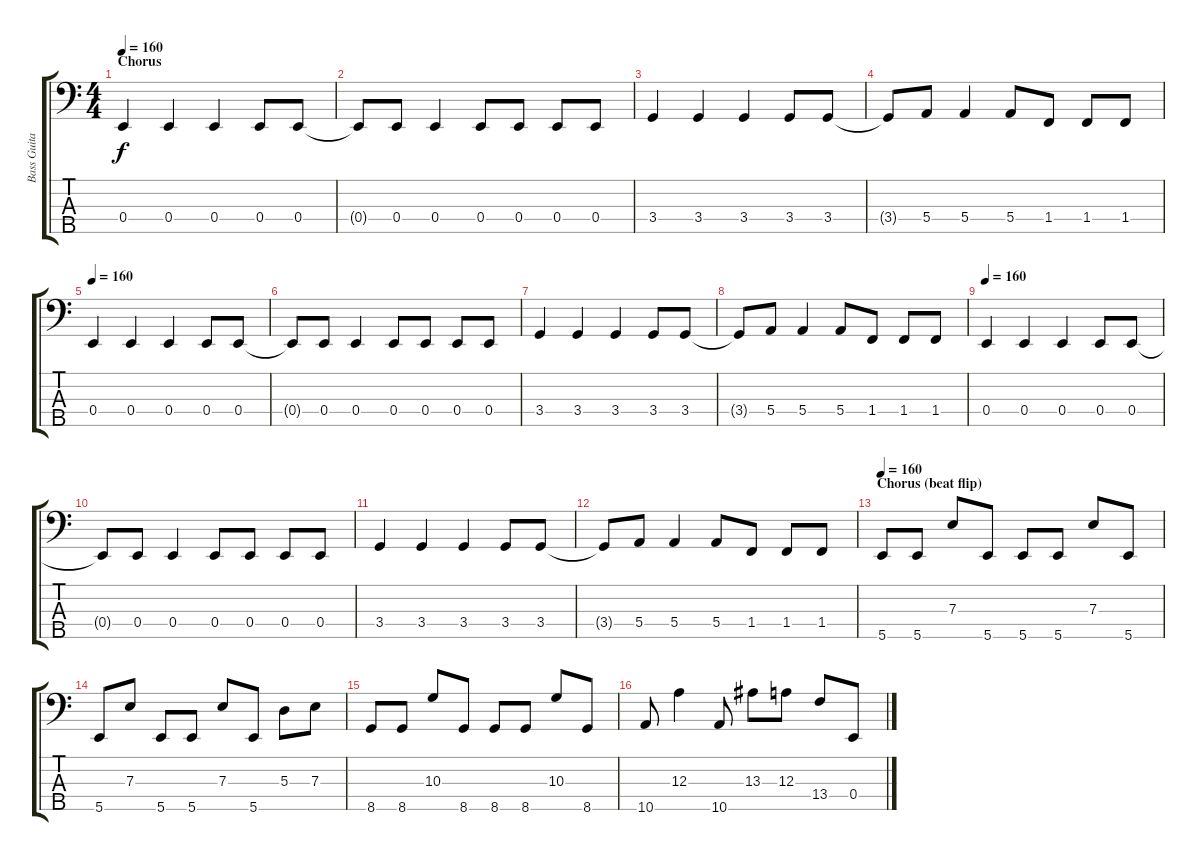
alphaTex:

\track ("Bass Guitar" "Bass Guita") {instrument electricbasspick}
\staff {score tabs}
\tuning (G2 D2 A1 E1 B0) {hide}
\ts (4 4)
\section ("" "Chorus")
\tempo 160
\clef f4
\ks c
0.4.4{dy f} 0.4.4 0.4.4 0.4.8 0.4.8 |
0.4{t}.8 0.4.8 0.4.4 0.4.8 0.4.8 0.4.8 0.4.8 |
3.4.4 3.4.4 3.4.4 3.4.8 3.4.8 |
3.4{t}.8 5.4.8 5.4.4 5.4.8 1.4.8 1.4.8 1.4.8 |
\tempo 160
0.4.4 0.4.4 0.4.4 0.4.8 0.4.8 |
0.4{t}.8 0.4.8 0.4.4 0.4.8 0.4.8 0.4.8 0.4.8 |
3.4.4 3.4.4 3.4.4 3.4.8 3.4.8 |
3.4{t}.8 5.4.8 5.4.4 5.4.8 1.4.8 1.4.8 1.4.8 |
\tempo 160
0.4.4 0.4.4 0.4.4 0.4.8 0.4.8 |
0.4{t}.8 0.4.8 0.4.4 0.4.8 0.4.8 0.4.8 0.4.8 |
3.4.4 3.4.4 3.4.4 3.4.8 3.4.8 |
3.4{t}.8 5.4.8 5.4.4 5.4.8 1.4.8 1.4.8 1.4.8 |
\section ("" "Chorus (beat flip)")
\tempo 160
5.5.8 5.5.8 7.3.8 5.5.8 5.5.8 5.5.8 7.3.8 5.5.8 |
5.5.8 7.3.8 5.5.8 5.5.8 7.3.8 5.5.8 5.3.8 7.3.8 |
8.5.8 8.5.8 10.3.8 8.5.8 8.5.8 8.5.8 10.3.8 8.5.8 |
10.5.8 12.3.4 10.5.8 13.3.8 12.3.8 13.4.8 0.4.8
